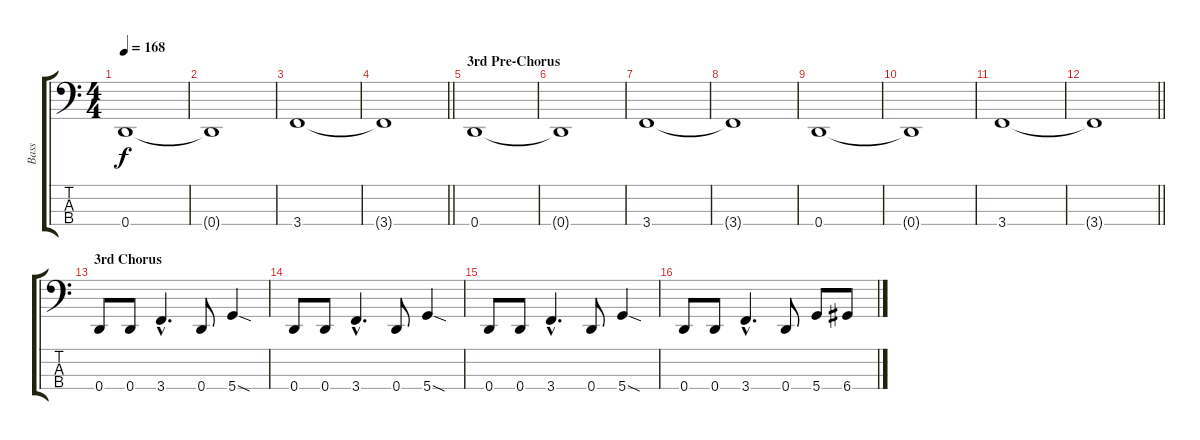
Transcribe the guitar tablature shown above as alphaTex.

\track ("Bass" "Bass") {instrument electricbassfinger}
\staff {score tabs}
\tuning (G2 D2 A1 D1) {hide}
\ts (4 4)
\tempo 168
\clef f4
\ks c
0.4.1{dy f} |
0.4{t}.1 |
3.4.1 |
\barLineRight lightlight
3.4{t}.1 |
\section ("" "3rd Pre-Chorus")
0.4.1 |
0.4{t}.1 |
3.4.1 |
3.4{t}.1 |
0.4.1 |
0.4{t}.1 |
3.4.1 |
\barLineRight lightlight
3.4{t}.1 |
\section ("" "3rd Chorus")
0.4.8 0.4.8 3.4{hac}.4{d} 0.4.8 5.4{sod}.4 |
0.4.8 0.4.8 3.4{hac}.4{d} 0.4.8 5.4{sod}.4 |
0.4.8 0.4.8 3.4{hac}.4{d} 0.4.8 5.4{sod}.4 |
0.4.8 0.4.8 3.4{hac}.4{d} 0.4.8 5.4.8 6.4.8
